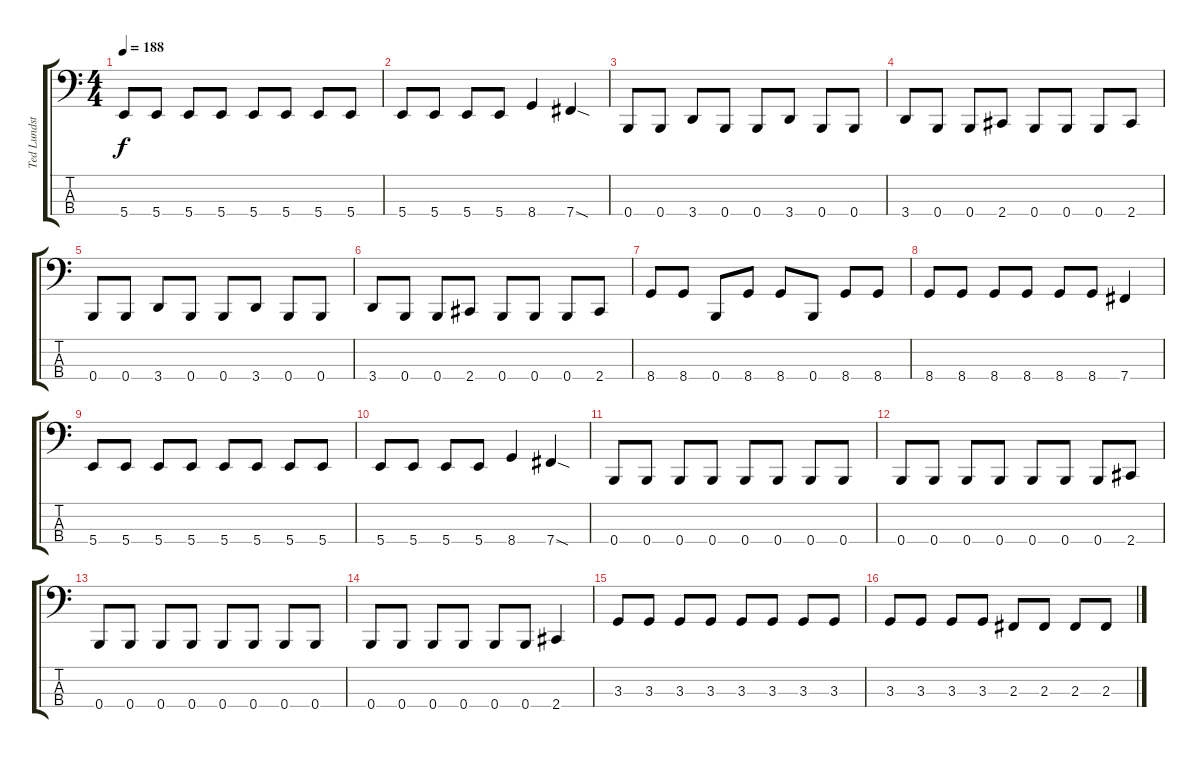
\track ("Ted Lundström" "Ted Lundst") {instrument electricbassfinger}
\staff {score tabs}
\tuning (D2 A1 E1 B0) {hide}
\ts (4 4)
\tempo 188
\clef f4
\ks c
5.4.8{dy f} 5.4.8 5.4.8 5.4.8 5.4.8 5.4.8 5.4.8 5.4.8 |
5.4.8 5.4.8 5.4.8 5.4.8 8.4.4 7.4{sod}.4 |
0.4.8 0.4.8 3.4.8 0.4.8 0.4.8 3.4.8 0.4.8 0.4.8 |
3.4.8 0.4.8 0.4.8 2.4.8 0.4.8 0.4.8 0.4.8 2.4.8 |
0.4.8 0.4.8 3.4.8 0.4.8 0.4.8 3.4.8 0.4.8 0.4.8 |
3.4.8 0.4.8 0.4.8 2.4.8 0.4.8 0.4.8 0.4.8 2.4.8 |
8.4.8 8.4.8 0.4.8 8.4.8 8.4.8 0.4.8 8.4.8 8.4.8 |
8.4.8 8.4.8 8.4.8 8.4.8 8.4.8 8.4.8 7.4.4 |
5.4.8 5.4.8 5.4.8 5.4.8 5.4.8 5.4.8 5.4.8 5.4.8 |
5.4.8 5.4.8 5.4.8 5.4.8 8.4.4 7.4{sod}.4 |
0.4.8 0.4.8 0.4.8 0.4.8 0.4.8 0.4.8 0.4.8 0.4.8 |
0.4.8 0.4.8 0.4.8 0.4.8 0.4.8 0.4.8 0.4.8 2.4.8 |
0.4.8 0.4.8 0.4.8 0.4.8 0.4.8 0.4.8 0.4.8 0.4.8 |
0.4.8 0.4.8 0.4.8 0.4.8 0.4.8 0.4.8 2.4.4 |
3.3.8 3.3.8 3.3.8 3.3.8 3.3.8 3.3.8 3.3.8 3.3.8 |
3.3.8 3.3.8 3.3.8 3.3.8 2.3.8 2.3.8 2.3.8 2.3.8
